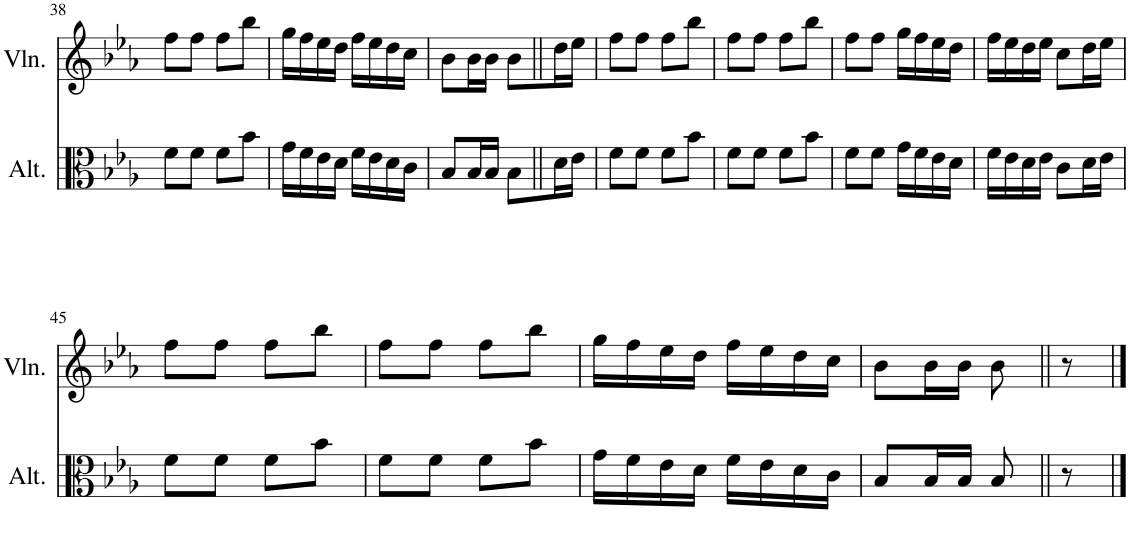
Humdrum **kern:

**kern	**kern
*part2	*part1
*staff2	*staff1
*I"Alto	*I"Violon
*I'Alt.	*I'Vln.
!!LO:PB:g=z
*clefC3	*clefG2
*k[b-e-a-]	*k[b-e-a-]
*M2/4	*M2/4
=38	=38
8f\L	8ff\L
8f\J	8ff\J
8f\L	8ff\L
8b-\J	8bb-\J
=39	=39
16g\LL	16gg\LL
16f\	16ff\
16e-\	16ee-\
16d\JJ	16dd\JJ
16f\LL	16ff\LL
16e-\	16ee-\
16d\	16dd\
16c\JJ	16cc\JJ
=40	=40
8B-/L	8b-\L
16B-/L	16b-\L
16B-/JJ	16b-\JJ
8B-\L	8b-\L
16d\L	16dd\L
16e-\JJ	16ee-\JJ
=41	=41
8f\L	8ff\L
8f\J	8ff\J
8f\L	8ff\L
8b-\J	8bb-\J
=42	=42
8f\L	8ff\L
8f\J	8ff\J
8f\L	8ff\L
8b-\J	8bb-\J
=43	=43
8f\L	8ff\L
8f\J	8ff\J
16g\LL	16gg\LL
16f\	16ff\
16e-\	16ee-\
16d\JJ	16dd\JJ
=44	=44
16f\LL	16ff\LL
16e-\	16ee-\
16d\	16dd\
16e-\JJ	16ee-\JJ
8c\L	8cc\L
16d\L	16dd\L
16e-\JJ	16ee-\JJ
!!LO:LB:g=z
=45	=45
8f\L	8ff\L
8f\J	8ff\J
8f\L	8ff\L
8b-\J	8bb-\J
=46	=46
8f\L	8ff\L
8f\J	8ff\J
8f\L	8ff\L
8b-\J	8bb-\J
=47	=47
16g\LL	16gg\LL
16f\	16ff\
16e-\	16ee-\
16d\JJ	16dd\JJ
16f\LL	16ff\LL
16e-\	16ee-\
16d\	16dd\
16c\JJ	16cc\JJ
=48	=48
8B-/L	8b-\L
16B-/L	16b-\L
16B-/JJ	16b-\JJ
8B-/	8b-\
8r	8r
==	==
*-	*-
